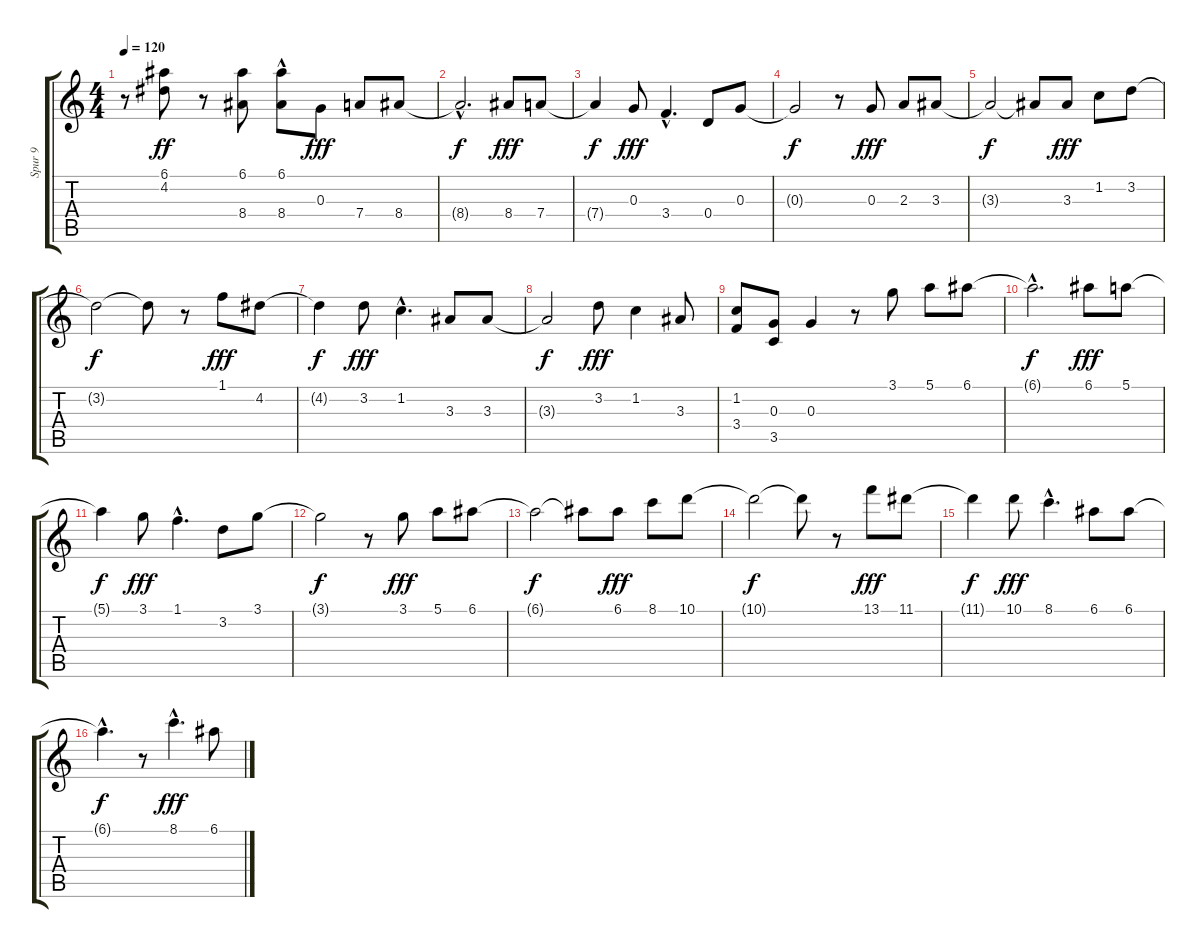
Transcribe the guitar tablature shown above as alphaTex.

\track ("Spur 9" "Spur 9") {instrument overdrivenguitar}
\staff {score tabs}
\tuning (E4 B3 G3 D3 A2 E2) {hide}
\ts (4 4)
\tempo 120
\clef g2
\ks c
r.8{dy f} (6.1 4.2).8{dy ff} r.8 (6.1 8.4).8 (6.1{hac} 8.4{hac}).8 0.3.8{dy fff} 7.4.8 8.4.8 |
8.4{hac t}.2{d dy f} 8.4.8{dy fff} 7.4.8 |
7.4{t}.4{dy f} 0.3.8{dy fff} 3.4{hac}.4{d} 0.4.8 0.3.8 |
0.3{t}.2{dy f} r.8 0.3.8{dy fff} 2.3.8 3.3.8 |
3.3{t}.2{dy f} 3.3{t}.8 3.3.8{dy fff} 1.2.8 3.2.8 |
3.2{t}.2{dy f} 3.2{t}.8 r.8 1.1.8{dy fff} 4.2.8 |
4.2{t}.4{dy f} 3.2.8{dy fff} 1.2{hac}.4{d} 3.3.8 3.3.8 |
3.3{t}.2{dy f} 3.2.8{dy fff} 1.2.4 3.3.8 |
(1.2 3.4).8 (0.3 3.5).8 0.3.4 r.8 3.1.8 5.1.8 6.1.8 |
6.1{hac t}.2{d dy f} 6.1.8{dy fff} 5.1.8 |
5.1{t}.4{dy f} 3.1.8{dy fff} 1.1{hac}.4{d} 3.2.8 3.1.8 |
3.1{t}.2{dy f} r.8 3.1.8{dy fff} 5.1.8 6.1.8 |
6.1{t}.2{dy f} 6.1{t}.8 6.1.8{dy fff} 8.1.8 10.1.8 |
10.1{t}.2{dy f} 10.1{t}.8 r.8 13.1.8{dy fff} 11.1.8 |
11.1{t}.4{dy f} 10.1.8{dy fff} 8.1{hac}.4{d} 6.1.8 6.1.8 |
6.1{hac t}.4{d dy f} r.8 8.1{hac}.4{d dy fff} 6.1.8
